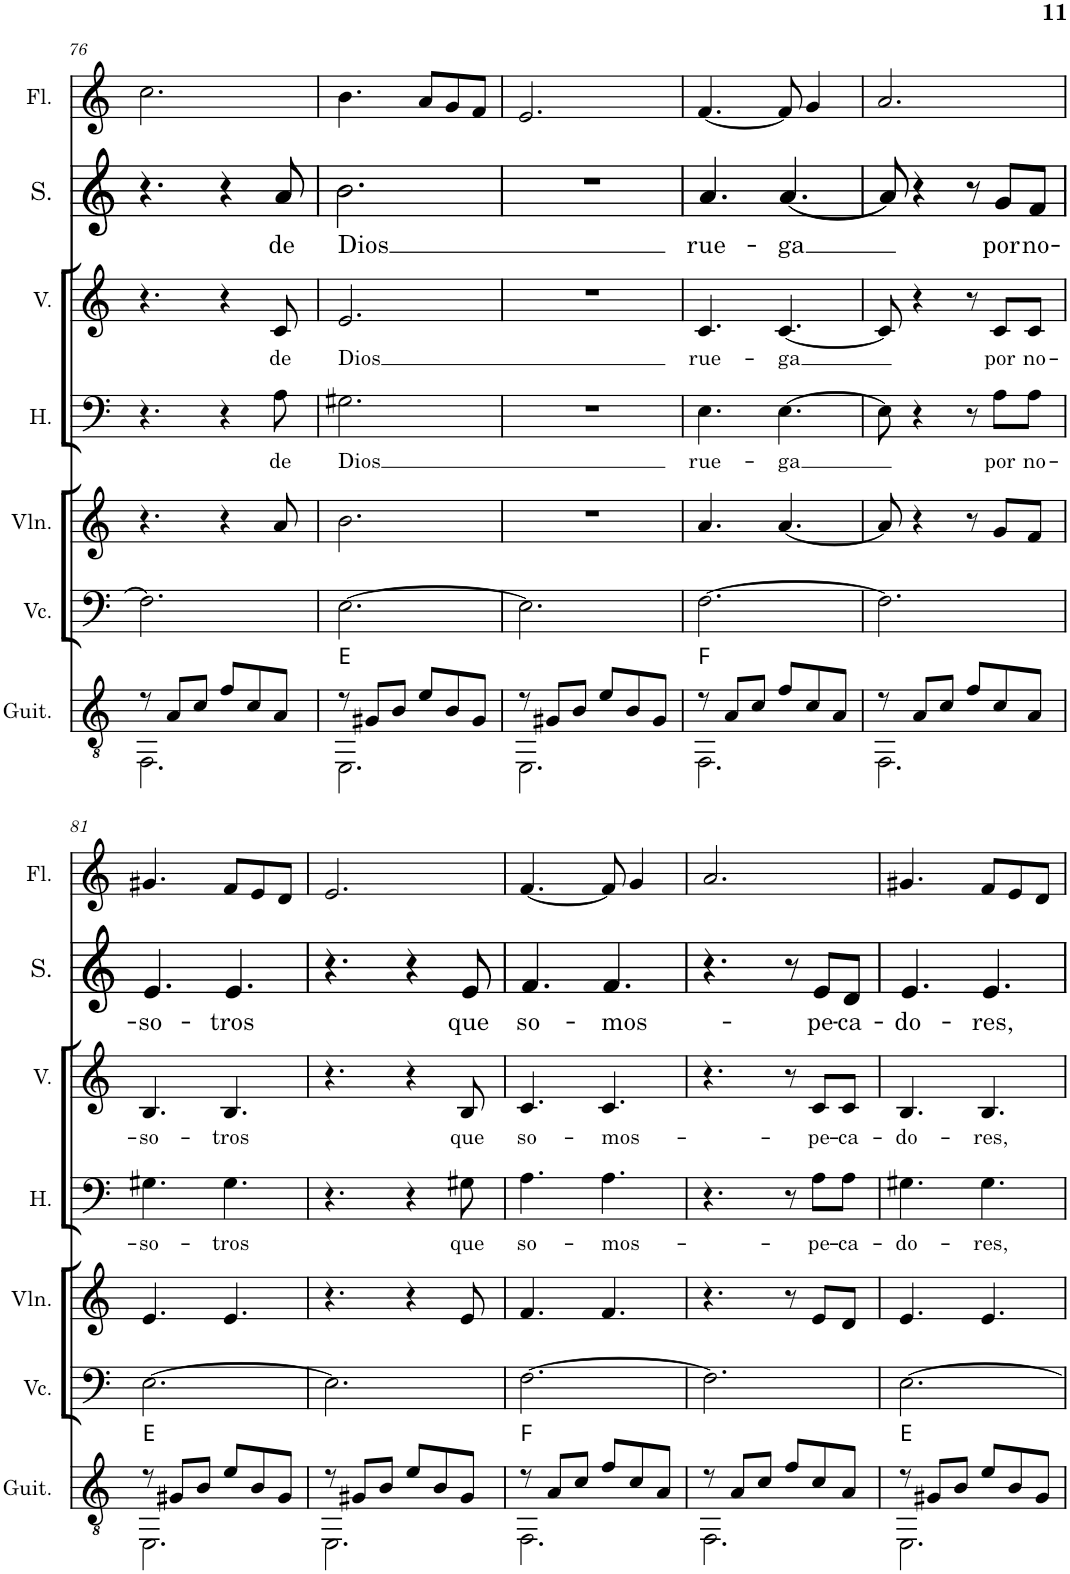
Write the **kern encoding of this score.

**kern	**harte	**kern	**kern	**kern	**text	**kern	**text	**kern	**text	**kern
*part7	*part7	*part6	*part5	*part4	*part4	*part3	*part3	*part2	*part2	*part1
*staff7	*	*staff6	*staff5	*staff4	*staff4	*staff3	*staff3	*staff2	*staff2	*staff1
*I"Guitarra	*	*I"Violonchelo	*I"Violín	*I"Hombres	*	*I"Mujeres	*	*I"Solista	*	*I"Flauta
*I'Guit.	*	*I'Vc.	*I'Vln.	*I'H.	*	*	*	*I'S.	*	*I'Fl.
!!LO:PB:g=z
*clefGv2	*	*clefF4	*clefG2	*clefF4	*	*clefG2	*	*clefG2	*	*clefG2
*k[]	*	*k[]	*k[]	*k[]	*	*k[]	*	*k[]	*	*k[]
*M6/8	*	*M6/8	*M6/8	*M6/8	*	*M6/8	*	*M6/8	*	*M6/8
=76	=76	=76	=76	=76	=76	=76	=76	=76	=76	=76
*^	*	*	*	*	*	*	*	*	*	*
8r	2.FF\	.	2.F\]	4.r	4.r	.	4.r	.	4.r	.	2.cc\
8A/L	.	.	.	.	.	.	.	.	.	.	.
8c/J	.	.	.	.	.	.	.	.	.	.	.
8f/L	.	.	.	4r	4r	.	4r	.	4r	.	.
8c/	.	.	.	.	.	.	.	.	.	.	.
!	!	!	!	!	!	!LO:LY:b	!	!LO:LY:b	!	!LO:LY:b	!
8A/J	.	.	.	8a/	8A\	de	8c/	de	8a/	de	.
=77	=77	=77	=77	=77	=77	=77	=77	=77	=77	=77	=77
!	!	!	!	!	!	!LO:LY:b	!	!LO:LY:b	!	!LO:LY:b	!
8r	2.EE\	E:maj	[2.E\	2.b\	2.G#X\	-Dios	2.e/	-Dios	2.b\	-Dios	4.b\
8G#X/L	.	.	.	.	.	.	.	.	.	.	.
8B/J	.	.	.	.	.	.	.	.	.	.	.
8e/L	.	.	.	.	.	.	.	.	.	.	8a/L
8B/	.	.	.	.	.	.	.	.	.	.	8g/
8G#/J	.	.	.	.	.	.	.	.	.	.	8f/J
=78	=78	=78	=78	=78	=78	=78	=78	=78	=78	=78	=78
8r	2.EE\	.	2.E\]	2.r	2.r	.	2.r	.	2.r	.	2.e/
8G#X/L	.	.	.	.	.	.	.	.	.	.	.
8B/J	.	.	.	.	.	.	.	.	.	.	.
8e/L	.	.	.	.	.	.	.	.	.	.	.
8B/	.	.	.	.	.	.	.	.	.	.	.
8G#/J	.	.	.	.	.	.	.	.	.	.	.
=79	=79	=79	=79	=79	=79	=79	=79	=79	=79	=79	=79
!	!	!	!	!	!	!LO:LY:b	!	!LO:LY:b	!	!LO:LY:b	!
8r	2.FF\	F:maj	[2.F\	4.a/	4.E\	rue-	4.c/	rue-	4.a/	rue-	[4.f/
8A/L	.	.	.	.	.	.	.	.	.	.	.
8c/J	.	.	.	.	.	.	.	.	.	.	.
!	!	!	!	!	!	!LO:LY:b	!	!LO:LY:b	!	!LO:LY:b	!
8f/L	.	.	.	[4.a/	[4.E\	-ga	[4.c/	-ga	[4.a/	-ga	8f/]
8c/	.	.	.	.	.	.	.	.	.	.	4g/
8A/J	.	.	.	.	.	.	.	.	.	.	.
=80	=80	=80	=80	=80	=80	=80	=80	=80	=80	=80	=80
8r	2.FF\	.	2.F\]	8a/]	8E\]	.	8c/]	.	8a/]	.	2.a/
8A/L	.	.	.	4r	4r	.	4r	.	4r	.	.
8c/J	.	.	.	.	.	.	.	.	.	.	.
8f/L	.	.	.	8r	8r	.	8r	.	8r	.	.
!	!	!	!	!	!	!LO:LY:b	!	!LO:LY:b	!	!LO:LY:b	!
8c/	.	.	.	8g/L	8A\L	por	8c/L	por	8g/L	por	.
!	!	!	!	!	!	!LO:LY:b	!	!LO:LY:b	!	!LO:LY:b	!
8A/J	.	.	.	8f/J	8A\J	no-	8c/J	no-	8f/J	no-	.
!!LO:LB:g=z
=81	=81	=81	=81	=81	=81	=81	=81	=81	=81	=81	=81
!	!	!	!	!	!	!LO:LY:b	!	!LO:LY:b	!	!LO:LY:b	!
8r	2.EE\	E:maj	[2.E\	4.e/	4.G#X\	-so-	4.B/	-so-	4.e/	-so-	4.g#X/
8G#X/L	.	.	.	.	.	.	.	.	.	.	.
8B/J	.	.	.	.	.	.	.	.	.	.	.
!	!	!	!	!	!	!LO:LY:b	!	!LO:LY:b	!	!LO:LY:b	!
8e/L	.	.	.	4.e/	4.G#\	-tros	4.B/	-tros	4.e/	-tros	8f/L
8B/	.	.	.	.	.	.	.	.	.	.	8e/
8G#/J	.	.	.	.	.	.	.	.	.	.	8d/J
=82	=82	=82	=82	=82	=82	=82	=82	=82	=82	=82	=82
8r	2.EE\	.	2.E\]	4.r	4.r	.	4.r	.	4.r	.	2.e/
8G#X/L	.	.	.	.	.	.	.	.	.	.	.
8B/J	.	.	.	.	.	.	.	.	.	.	.
8e/L	.	.	.	4r	4r	.	4r	.	4r	.	.
8B/	.	.	.	.	.	.	.	.	.	.	.
!	!	!	!	!	!	!LO:LY:b	!	!LO:LY:b	!	!LO:LY:b	!
8G#/J	.	.	.	8e/	8G#X\	que	8B/	que	8e/	que	.
=83	=83	=83	=83	=83	=83	=83	=83	=83	=83	=83	=83
!	!	!	!	!	!	!LO:LY:b	!	!LO:LY:b	!	!LO:LY:b	!
8r	2.FF\	F:maj	[2.F\	4.f/	4.A\	so-	4.c/	so-	4.f/	so-	[4.f/
8A/L	.	.	.	.	.	.	.	.	.	.	.
8c/J	.	.	.	.	.	.	.	.	.	.	.
!	!	!	!	!	!	!LO:LY:b	!	!LO:LY:b	!	!LO:LY:b	!
8f/L	.	.	.	4.f/	4.A\	-mos-	4.c/	-mos-	4.f/	-mos-	8f/]
8c/	.	.	.	.	.	.	.	.	.	.	4g/
8A/J	.	.	.	.	.	.	.	.	.	.	.
=84	=84	=84	=84	=84	=84	=84	=84	=84	=84	=84	=84
8r	2.FF\	.	2.F\]	4.r	4.r	.	4.r	.	4.r	.	2.a/
8A/L	.	.	.	.	.	.	.	.	.	.	.
8c/J	.	.	.	.	.	.	.	.	.	.	.
8f/L	.	.	.	8r	8r	.	8r	.	8r	.	.
!	!	!	!	!	!	!LO:LY:b	!	!LO:LY:b	!	!LO:LY:b	!
8c/	.	.	.	8e/L	8A\L	pe-	8c/L	pe-	8e/L	pe-	.
!	!	!	!	!	!	!LO:LY:b	!	!LO:LY:b	!	!LO:LY:b	!
8A/J	.	.	.	8d/J	8A\J	-ca-	8c/J	-ca-	8d/J	-ca-	.
=85	=85	=85	=85	=85	=85	=85	=85	=85	=85	=85	=85
!	!	!	!	!	!	!LO:LY:b	!	!LO:LY:b	!	!LO:LY:b	!
8r	2.EE\	E:maj	[2.E\	4.e/	4.G#X\	-do-	4.B/	-do-	4.e/	-do-	4.g#X/
8G#X/L	.	.	.	.	.	.	.	.	.	.	.
8B/J	.	.	.	.	.	.	.	.	.	.	.
!	!	!	!	!	!	!LO:LY:b	!	!LO:LY:b	!	!LO:LY:b	!
8e/L	.	.	.	4.e/	4.G#\	-res,	4.B/	-res,	4.e/	-res,	8f/L
8B/	.	.	.	.	.	.	.	.	.	.	8e/
8G#/J	.	.	.	.	.	.	.	.	.	.	8d/J
*v	*v	*	*	*	*	*	*	*	*	*	*
=	=	=	=	=	=	=	=	=	=	=
*-	*-	*-	*-	*-	*-	*-	*-	*-	*-	*-
